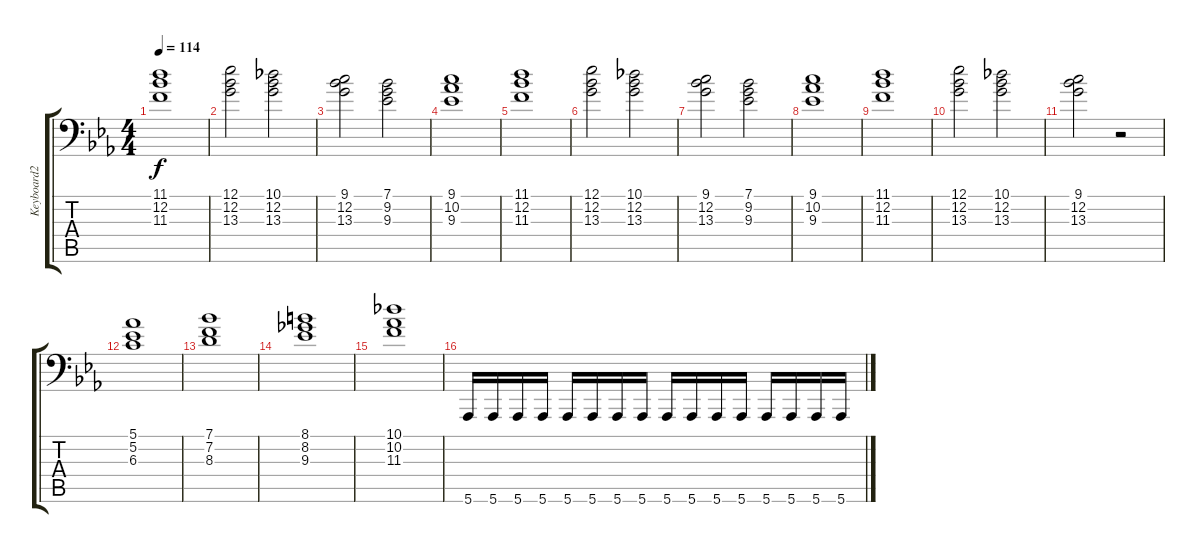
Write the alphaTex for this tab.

\track ("Keyboard2" "Keyboard2") {instrument synthstrings1}
\staff {score tabs}
\tuning (Eb4 Bb3 Gb3 Db3 Ab2 Eb1) {hide}
\ts (4 4)
\tempo 114
\clef f4
\ks eb
(11.1 12.2 11.3).1{dy f} |
(12.1 12.2 13.3).2 (10.1 12.2 13.3).2 |
(9.1 12.2 13.3).2 (7.1 9.2 9.3).2 |
(9.1 10.2 9.3).1 |
(11.1 12.2 11.3).1 |
(12.1 12.2 13.3).2 (10.1 12.2 13.3).2 |
(9.1 12.2 13.3).2 (7.1 9.2 9.3).2 |
(9.1 10.2 9.3).1 |
(11.1 12.2 11.3).1 |
(12.1 12.2 13.3).2 (10.1 12.2 13.3).2 |
(9.1 12.2 13.3).2 r.2 |
(5.1 5.2 6.3).1 |
(7.1 7.2 8.3).1 |
(8.1 8.2 9.3).1 |
(10.1 10.2 11.3).1 |
5.6.16{instrument synthbass1} 5.6.16 5.6.16 5.6.16 5.6.16 5.6.16 5.6.16 5.6.16 5.6.16 5.6.16 5.6.16 5.6.16 5.6.16 5.6.16 5.6.16 5.6.16
